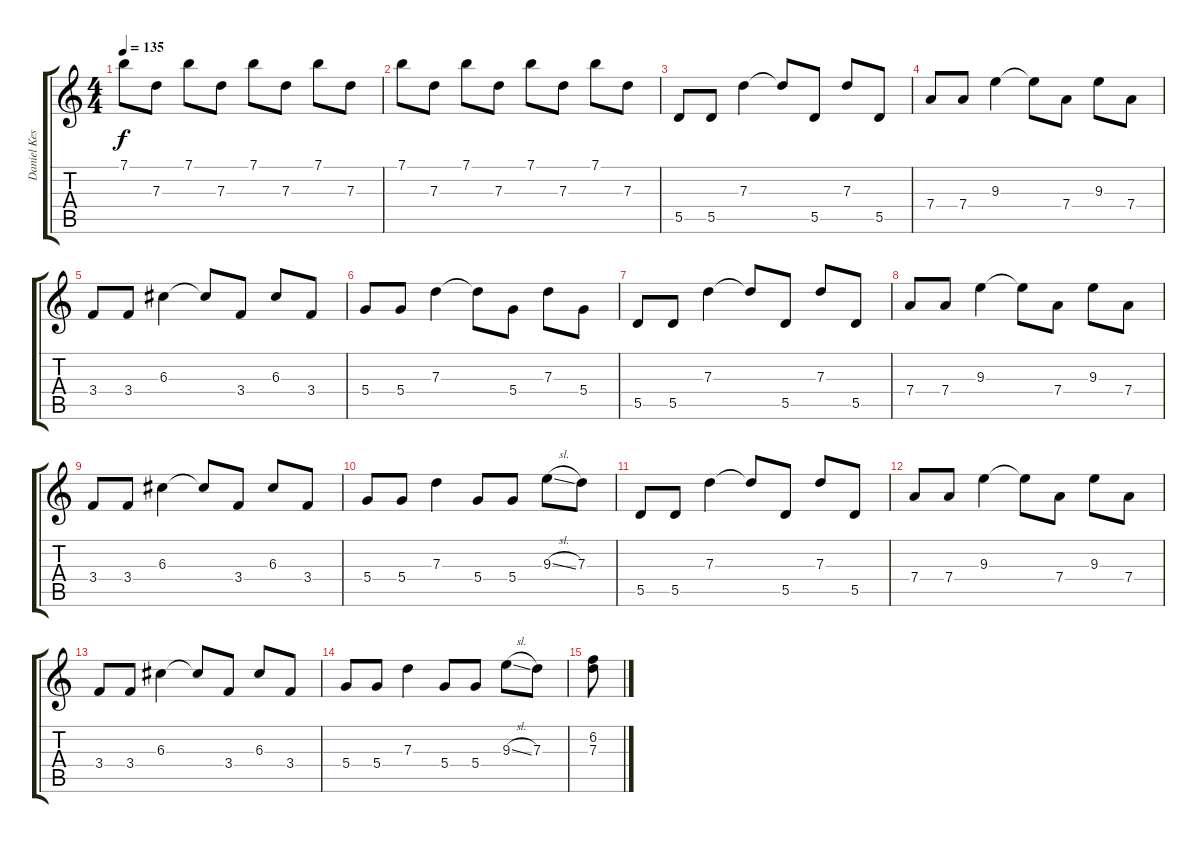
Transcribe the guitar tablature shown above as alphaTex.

\track ("Daniel Kessler" "Daniel Kes") {instrument overdrivenguitar}
\staff {score tabs}
\tuning (E4 B3 G3 D3 A2 E2) {hide}
\ts (4 4)
\tempo 135
\clef g2
\ks c
7.1.8{dy f} 7.3.8 7.1.8 7.3.8 7.1.8 7.3.8 7.1.8 7.3.8{instrument electricguitarclean} |
7.1.8 7.3.8 7.1.8 7.3.8 7.1.8 7.3.8 7.1.8 7.3.8{instrument electricguitarclean} |
5.5.8{instrument overdrivenguitar} 5.5.8 7.3.4 7.3{t}.8 5.5.8 7.3.8 5.5.8 |
7.4.8 7.4.8 9.3.4 9.3{t}.8 7.4.8 9.3.8 7.4.8 |
3.4.8 3.4.8 6.3.4 6.3{t}.8 3.4.8 6.3.8 3.4.8 |
5.4.8 5.4.8 7.3.4 7.3{t}.8 5.4.8 7.3.8 5.4.8 |
5.5.8 5.5.8 7.3.4 7.3{t}.8 5.5.8 7.3.8 5.5.8 |
7.4.8 7.4.8 9.3.4 9.3{t}.8 7.4.8 9.3.8 7.4.8 |
3.4.8 3.4.8 6.3.4 6.3{t}.8 3.4.8 6.3.8 3.4.8 |
5.4.8 5.4.8 7.3.4 5.4.8 5.4.8 9.3{sl}.8 7.3.8 |
5.5.8 5.5.8 7.3.4 7.3{t}.8 5.5.8 7.3.8 5.5.8 |
7.4.8 7.4.8 9.3.4 9.3{t}.8 7.4.8 9.3.8 7.4.8 |
3.4.8 3.4.8 6.3.4 6.3{t}.8 3.4.8 6.3.8 3.4.8 |
5.4.8 5.4.8 7.3.4 5.4.8 5.4.8 9.3{sl}.8 7.3.8 |
(6.2 7.3).8
